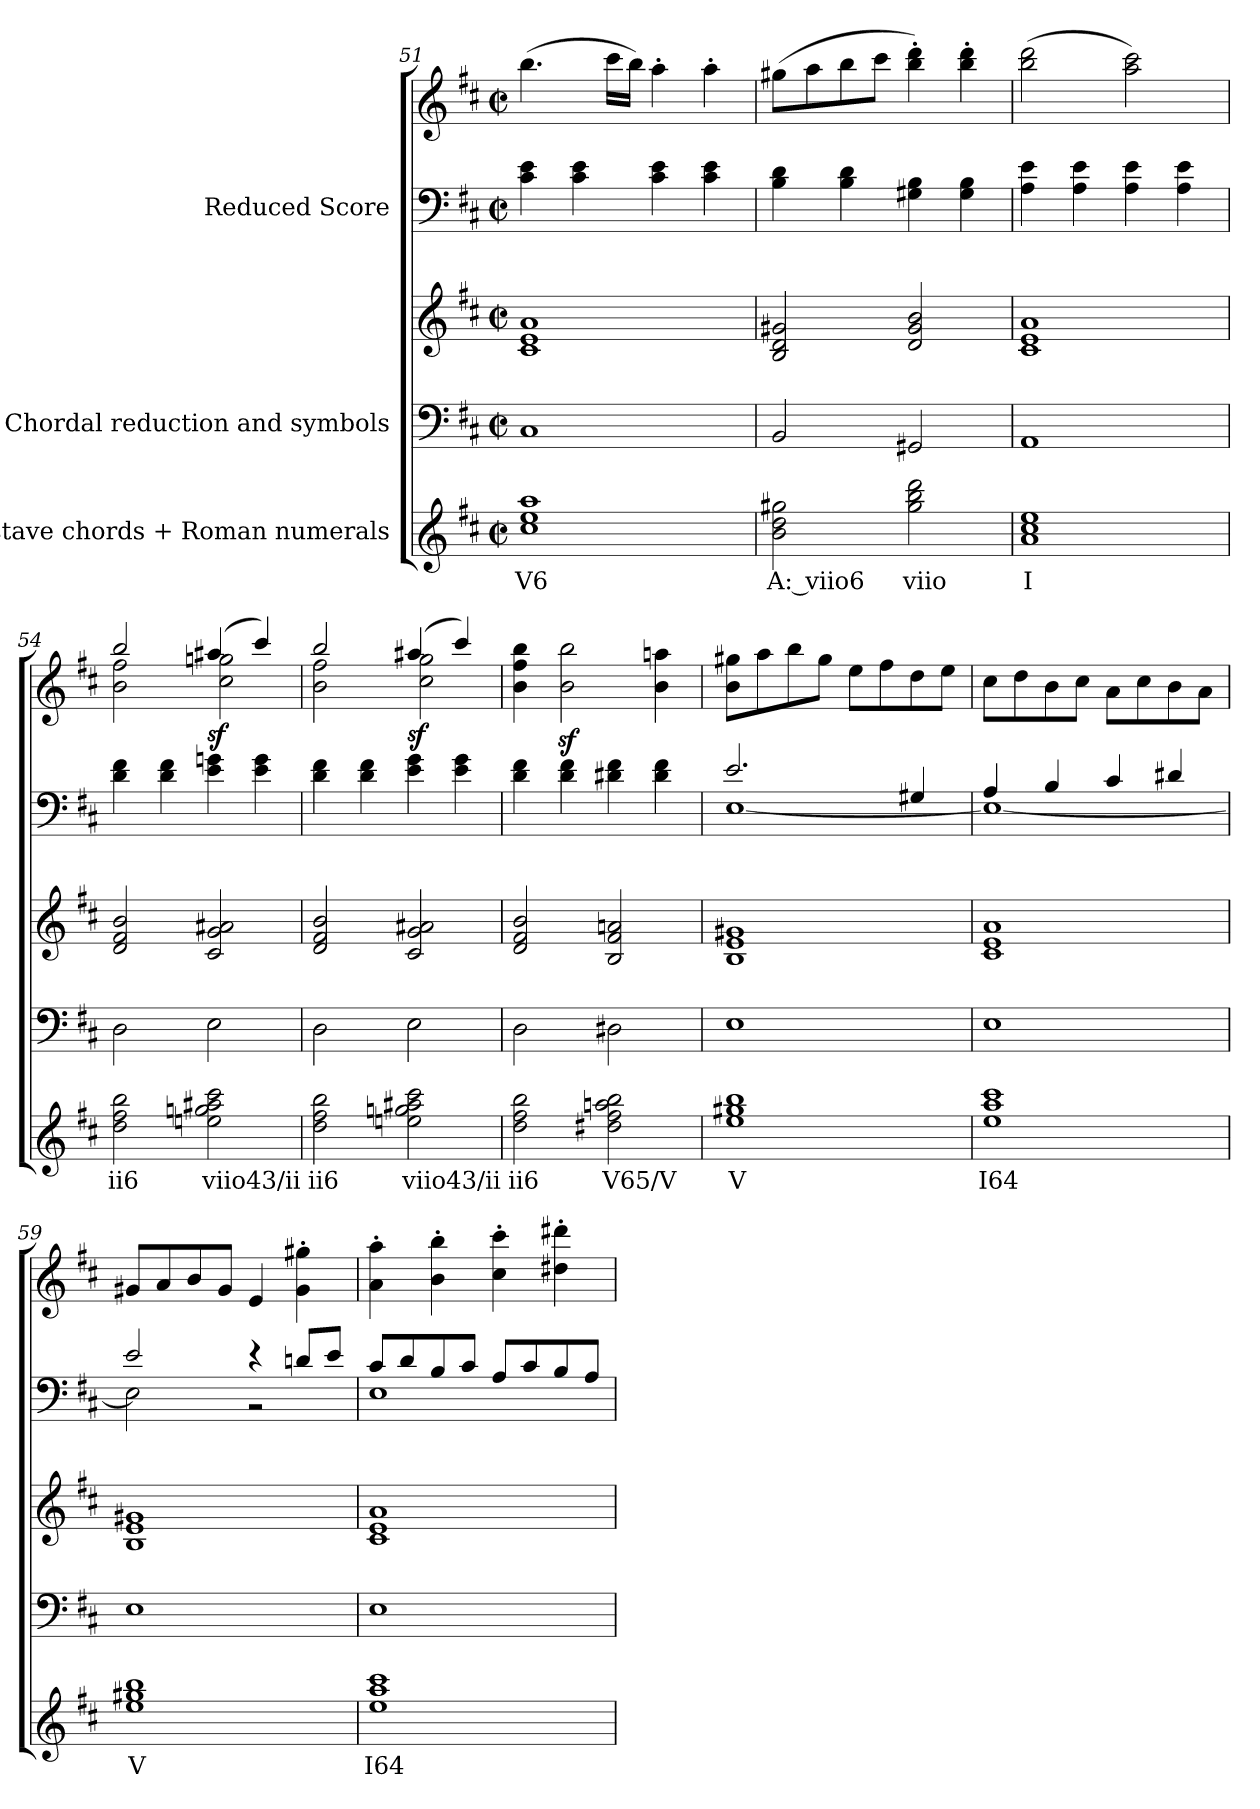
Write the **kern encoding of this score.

**kern	**text	**kern	**kern	**kern	**kern	**dynam
*part3	*part3	*part2	*part2	*part1	*part1	*part1
*staff5	*staff5	*staff4	*staff3	*staff2	*staff1	*staff1/2
*I"One-stave chords + Roman numerals	*	*I"Chordal reduction and symbols	*	*I"Reduced Score	*	*
*clefG2	*	*clefF4	*clefG2	*clefF4	*clefG2	*
*k[f#c#]	*	*k[f#c#]	*k[f#c#]	*k[f#c#]	*k[f#c#]	*
*	*	*D:	*D:	*D:	*D:	*
*M2/2	*	*M2/2	*M2/2	*M2/2	*M2/2	*
*met(c|)	*	*met(c|)	*met(c|)	*met(c|)	*met(c|)	*
=51	=51	=51	=51	=51	=51	=51
!	!LO:LY:b	!	!	!	!	!
1cc# 1ee 1aa	V6	1C#	1c# 1e 1a	4c#\ 4e\	(>4.bb\	.
.	.	.	.	4c#\ 4e\	.	.
.	.	.	.	.	16ccc#\LL	.
.	.	.	.	.	16bb\JJ)	.
.	.	.	.	4c#\ 4e\	4aa'\	.
.	.	.	.	4c#\ 4e\	4aa'\	.
!!LO:PB:g=z
=52	=52	=52	=52	=52	=52	=52
!	!LO:LY:b	!	!	!	!	!
2b\ 2dd\ 2gg#X\	A: viio6	2BB/	2B/ 2d/ 2g#X/	4B\ 4d\	(>8gg#X\L	.
.	.	.	.	.	8aa\	.
.	.	.	.	4B\ 4d\	8bb\	.
.	.	.	.	.	8ccc#\J	.
!	!LO:LY:b	!	!	!	!	!
2gg#\ 2bb\ 2ddd\	viio	2GG#X/	2d/ 2g#/ 2b/	4G#X\ 4B\	4bb\' 4ddd\')	.
.	.	.	.	4G#\ 4B\	4bb\' 4ddd\'	.
=53	=53	=53	=53	=53	=53	=53
!	!LO:LY:b	!	!	!	!	!
1a 1cc# 1ee	I	1AA	1c# 1e 1a	4A\ 4e\	(>2bb\ 2ddd\	.
.	.	.	.	4A\ 4e\	.	.
.	.	.	.	4A\ 4e\	2aa\ 2ccc#\)	.
.	.	.	.	4A\ 4e\	.	.
=54	=54	=54	=54	=54	=54	=54
!	!LO:LY:b	!	!	!	!	!
*	*	*	*	*	*^	*
2dd\ 2ff#\ 2bb\	ii6	2D\	2d/ 2f#/ 2b/	4d\ 4f#\	2bb/	2b\ 2ff#\	.
.	.	.	.	4d\ 4f#\	.	.	.
!	!LO:LY:b	!	!	!	!	!	!LO:DY:b
2een\ 2ggn\ 2aa#X\ 2ccc#\	viio43/ii	2E\	2c#/ 2g/ 2a#X/	4e\ 4gn\	(>4aa#X/	2cc#\ 2ggn\	sf
.	.	.	.	4e\ 4g\	4ccc#/)	.	.
=55	=55	=55	=55	=55	=55	=55	=55
!	!LO:LY:b	!	!	!	!	!	!
2dd\ 2ff#\ 2bb\	ii6	2D\	2d/ 2f#/ 2b/	4d\ 4f#\	2bb/	2b\ 2ff#\	.
.	.	.	.	4d\ 4f#\	.	.	.
!	!LO:LY:b	!	!	!	!	!	!LO:DY:b
2een\ 2ggn\ 2aa#X\ 2ccc#\	viio43/ii	2E\	2c#/ 2g/ 2a#X/	4e\ 4g\	(>4aa#X/	2cc#\ 2gg\	sf
.	.	.	.	4e\ 4g\	4ccc#/)	.	.
*	*	*	*	*	*v	*v	*
=56	=56	=56	=56	=56	=56	=56
!	!LO:LY:b	!	!	!	!	!
2dd\ 2ff#\ 2bb\	ii6	2D\	2d/ 2f#/ 2b/	4d\ 4f#\	4b\ 4ff#\ 4bb\	.
.	.	.	.	4d\ 4f#\	2b\z< 2bb\z<	.
!	!LO:LY:b	!	!	!	!	!
2dd#X\ 2ff#\ 2aan\ 2bb\	V65/V	2D#X\	2B/ 2f#/ 2an/	4d#X\ 4f#\	.	.
.	.	.	.	4d#\ 4f#\	4b\ 4aan\	.
!!LO:LB:g=z
=57	=57	=57	=57	=57	=57	=57
!	!LO:LY:b	!	!	!	!	!
*	*	*	*	*^	*	*
1ee 1gg#X 1bb	V	1E	1B 1e 1g#X	2.e/	[1E	8b\ 8gg#X\L	.
.	.	.	.	.	.	8aa\	.
.	.	.	.	.	.	8bb\	.
.	.	.	.	.	.	8gg#\J	.
.	.	.	.	.	.	8ee\L	.
.	.	.	.	.	.	8ff#\	.
.	.	.	.	4G#X/	.	8dd\	.
.	.	.	.	.	.	8ee\J	.
=58	=58	=58	=58	=58	=58	=58	=58
!	!LO:LY:b	!	!	!	!	!	!
1ee 1aa 1ccc#	I64	1E	1c# 1e 1a	4A/	1E_	8cc#\L	.
.	.	.	.	.	.	8dd\	.
.	.	.	.	4B/	.	8b\	.
.	.	.	.	.	.	8cc#\J	.
.	.	.	.	4c#/	.	8a\L	.
.	.	.	.	.	.	8cc#\	.
.	.	.	.	4d#X/	.	8b\	.
.	.	.	.	.	.	8a\J	.
=59	=59	=59	=59	=59	=59	=59	=59
!	!LO:LY:b	!	!	!	!	!	!
1ee 1gg#X 1bb	V	1E	1B 1e 1g#X	2e/	2E\]	8g#X/L	.
.	.	.	.	.	.	8a/	.
.	.	.	.	.	.	8b/	.
.	.	.	.	.	.	8g#/J	.
.	.	.	.	4r	2r	4e/	.
.	.	.	.	8dn/L	.	4g#\' 4gg#X\'	.
.	.	.	.	8e/J	.	.	.
=60	=60	=60	=60	=60	=60	=60	=60
!	!LO:LY:b	!	!	!	!	!	!
1ee 1aa 1ccc#	I64	1E	1c# 1e 1a	8c#/L	1E	4a\' 4aa\'	.
.	.	.	.	8d/	.	.	.
.	.	.	.	8B/	.	4b\' 4bb\'	.
.	.	.	.	8c#/J	.	.	.
.	.	.	.	8A/L	.	4cc#\' 4ccc#\'	.
.	.	.	.	8c#/	.	.	.
.	.	.	.	8B/	.	4dd#X\' 4ddd#X\'	.
.	.	.	.	8A/J	.	.	.
*	*	*	*	*v	*v	*	*
=	=	=	=	=	=	=
*-	*-	*-	*-	*-	*-	*-
